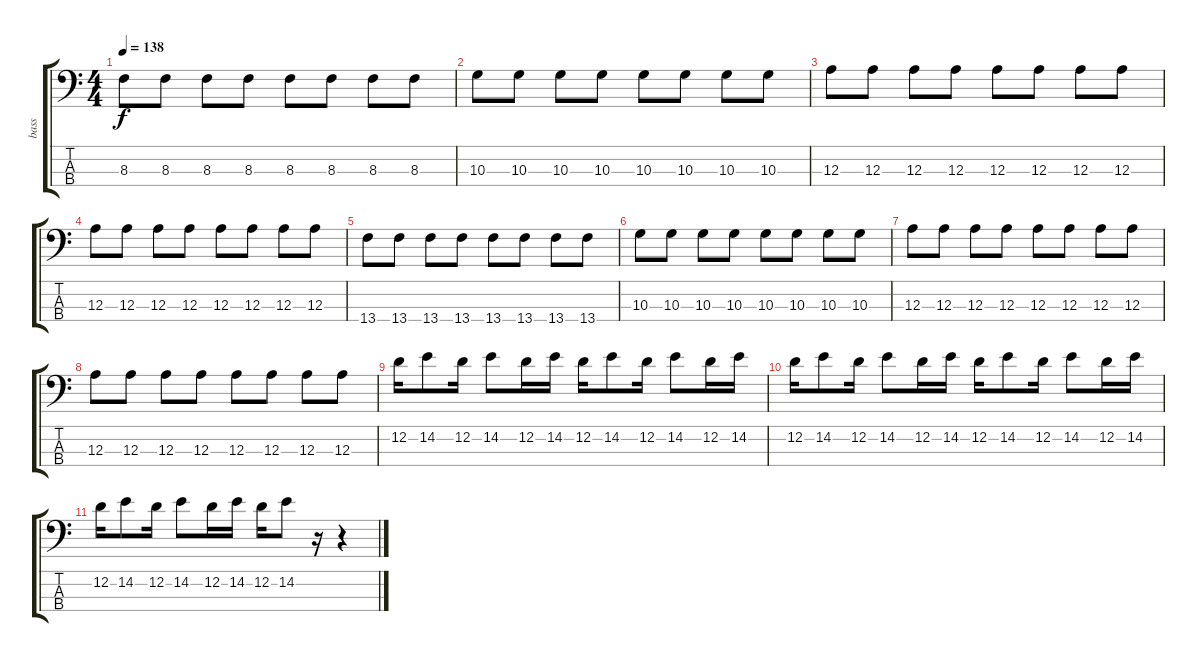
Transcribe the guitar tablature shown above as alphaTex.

\track ("bass" "bass") {instrument electricbassfinger}
\staff {score tabs}
\tuning (G2 D2 A1 E1) {hide}
\ts (4 4)
\tempo 138
\clef f4
\ks c
8.3.8{dy f} 8.3.8 8.3.8 8.3.8 8.3.8 8.3.8 8.3.8 8.3.8 |
10.3.8 10.3.8 10.3.8 10.3.8 10.3.8 10.3.8 10.3.8 10.3.8 |
12.3.8 12.3.8 12.3.8 12.3.8 12.3.8 12.3.8 12.3.8 12.3.8 |
12.3.8 12.3.8 12.3.8 12.3.8 12.3.8 12.3.8 12.3.8 12.3.8 |
13.4.8 13.4.8 13.4.8 13.4.8 13.4.8 13.4.8 13.4.8 13.4.8 |
10.3.8 10.3.8 10.3.8 10.3.8 10.3.8 10.3.8 10.3.8 10.3.8 |
12.3.8 12.3.8 12.3.8 12.3.8 12.3.8 12.3.8 12.3.8 12.3.8 |
12.3.8 12.3.8 12.3.8 12.3.8 12.3.8 12.3.8 12.3.8 12.3.8 |
12.2.16 14.2.8 12.2.16 14.2.8 12.2.16 14.2.16 12.2.16 14.2.8 12.2.16 14.2.8 12.2.16 14.2.16 |
12.2.16 14.2.8 12.2.16 14.2.8 12.2.16 14.2.16 12.2.16 14.2.8 12.2.16 14.2.8 12.2.16 14.2.16 |
12.2.16 14.2.8 12.2.16 14.2.8 12.2.16 14.2.16 12.2.16 14.2.8 r.16 r.4
